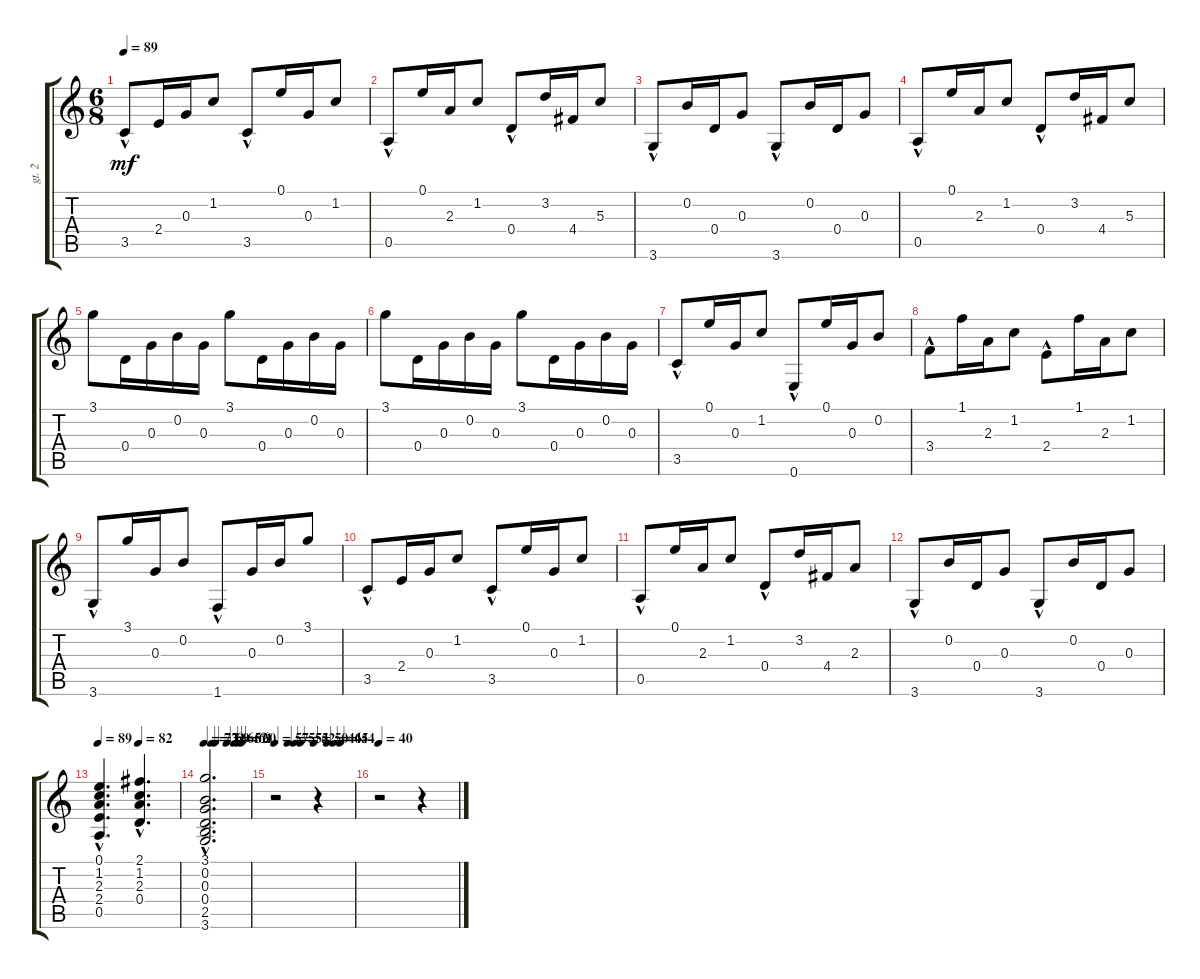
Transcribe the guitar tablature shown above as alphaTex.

\track ("gt. 2" "gt. 2") {instrument acousticguitarsteel}
\staff {score tabs}
\tuning (E4 B3 G3 D3 A2 E2) {hide}
\ts (6 8)
\tempo 89
\clef g2
\ks c
3.5{hac}.8{dy mf} 2.4.16 0.3.16 1.2.8 3.5{hac}.8 0.1.16 0.3.16 1.2.8 |
0.5{hac}.8 0.1.16 2.3.16 1.2.8 0.4{hac}.8 3.2.16 4.4.16 5.3.8 |
3.6{hac}.8 0.2.16 0.4.16 0.3.8 3.6{hac}.8 0.2.16 0.4.16 0.3.8 |
0.5{hac}.8 0.1.16 2.3.16 1.2.8 0.4{hac}.8 3.2.16 4.4.16 5.3.8 |
3.1.8 0.4.16 0.3.16 0.2.16 0.3.16 3.1.8 0.4.16 0.3.16 0.2.16 0.3.16 |
3.1.8 0.4.16 0.3.16 0.2.16 0.3.16 3.1.8 0.4.16 0.3.16 0.2.16 0.3.16 |
3.5{hac}.8 0.1.16 0.3.16 1.2.8 0.6{hac}.8 0.1.16 0.3.16 0.2.8 |
3.4{hac}.8 1.1.16 2.3.16 1.2.8 2.4{hac}.8 1.1.16 2.3.16 1.2.8 |
3.6{hac}.8 3.1.16 0.3.16 0.2.8 1.6{hac}.8 0.3.16 0.2.16 3.1.8 |
3.5{hac}.8 2.4.16 0.3.16 1.2.8 3.5{hac}.8 0.1.16 0.3.16 1.2.8 |
0.5{hac}.8 0.1.16 2.3.16 1.2.8 0.4{hac}.8 3.2.16 4.4.16 2.3.8 |
3.6{hac}.8 0.2.16 0.4.16 0.3.8 3.6{hac}.8 0.2.16 0.4.16 0.3.8 |
\tempo 89
\tempo (82 0.5)
(0.1{hac} 1.2{hac} 2.3{hac} 2.4{hac} 0.5{hac}).4{d} (2.1{hac} 1.2{hac} 2.3{hac} 0.4{hac}).4{d} |
\tempo 73
\tempo (71 0.16666666666666666)
\tempo (69 0.25)
\tempo (65 0.5)
\tempo (62 0.6666666666666666)
\tempo (61 0.75)
\tempo (60 0.8333333333333334)
(3.1{hac} 0.2{hac} 0.3{hac} 0.4{hac} 2.5{hac} 3.6{hac}).2{d} |
\tempo 57
\tempo (55 0.16666666666666666)
\tempo (54 0.25)
\tempo (52 0.3333333333333333)
\tempo (50 0.5)
\tempo (46 0.6666666666666666)
\tempo (45 0.75)
\tempo (44 0.8333333333333334)
r.2 r.4 |
\tempo 40
r.2 r.4
